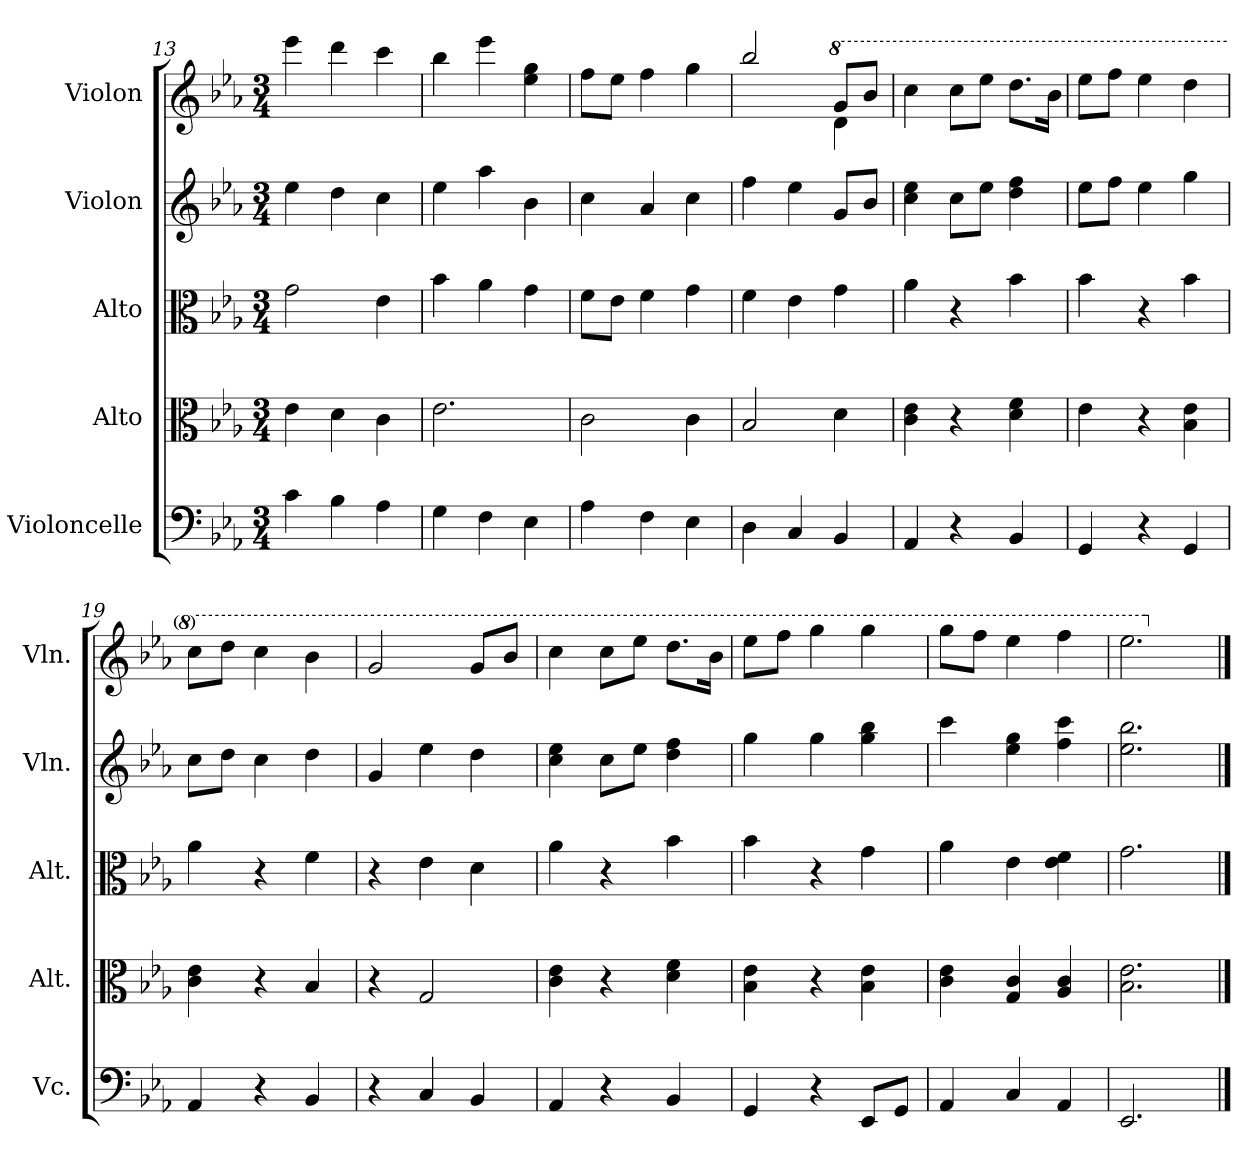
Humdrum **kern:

**kern	**kern	**kern	**kern	**kern
*part5	*part4	*part3	*part2	*part1
*staff5	*staff4	*staff3	*staff2	*staff1
*I"Violoncelle	*I"Alto	*I"Alto	*I"Violon	*I"Violon
*I'Vc.	*I'Alt.	*I'Alt.	*I'Vln.	*I'Vln.
*clefF4	*clefC3	*clefC3	*clefG2	*clefG2
*k[b-e-a-]	*k[b-e-a-]	*k[b-e-a-]	*k[b-e-a-]	*k[b-e-a-]
*M3/4	*M3/4	*M3/4	*M3/4	*M3/4
=13	=13	=13	=13	=13
4c\	4e-\	2g\	4ee-\	4eee-\
4B-\	4d\	.	4dd\	4ddd\
4A-\	4c\	4e-\	4cc\	4ccc\
=14	=14	=14	=14	=14
4G\	2.e-\	4b-\	4ee-\	4bb-\
4F\	.	4a-\	4aa-\	4eee-\
4E-\	.	4g\	4b-\	4ee-\ 4gg\
!!LO:PB:g=z
=15	=15	=15	=15	=15
4A-\	2c\	8f\L	4cc\	8ff\L
.	.	8e-\J	.	8ee-\J
4F\	.	4f\	4a-/	4ff\
4E-\	4c\	4g\	4cc\	4gg\
=16	=16	=16	=16	=16
*	*	*	*	*^
4D\	2B-/	4f\	4ff\	2bb-/	2ryy
4C/	.	4e-\	4ee-\	.	.
*	*	*	*	*8va	*
4BB-/	4d\	4g\	8g/L	8gg/L	4dd\
.	.	.	8b-/J	8bb-/J	.
*	*	*	*	*v	*v
=17	=17	=17	=17	=17
4AA-/	4c\ 4e-\	4a-\	4cc\ 4ee-\	4ccc\
4r	4r	4r	8cc\L	8ccc\L
.	.	.	8ee-\J	8eee-\J
4BB-/	4d\ 4f\	4b-\	4dd\ 4ff\	8.ddd\L
.	.	.	.	16bb-\Jk
=18	=18	=18	=18	=18
4GG/	4e-\	4b-\	8ee-\L	8eee-\L
.	.	.	8ff\J	8fff\J
4r	4r	4r	4ee-\	4eee-\
4GG/	4B-\ 4e-\	4b-\	4gg\	4ddd\
=19	=19	=19	=19	=19
4AA-/	4c\ 4e-\	4a-\	8cc\L	8ccc\L
.	.	.	8dd\J	8ddd\J
4r	4r	4r	4cc\	4ccc\
4BB-/	4B-/	4f\	4dd\	4bb-\
=20	=20	=20	=20	=20
4r	4r	4r	4g/	2gg/
4C/	2G/	4e-\	4ee-\	.
4BB-/	.	4d\	4dd\	8gg/L
.	.	.	.	8bb-/J
=21	=21	=21	=21	=21
4AA-/	4c\ 4e-\	4a-\	4cc\ 4ee-\	4ccc\
4r	4r	4r	8cc\L	8ccc\L
.	.	.	8ee-\J	8eee-\J
4BB-/	4d\ 4f\	4b-\	4dd\ 4ff\	8.ddd\L
.	.	.	.	16bb-\Jk
!!LO:LB:g=z
=22	=22	=22	=22	=22
4GG/	4B-\ 4e-\	4b-\	4gg\	8eee-\L
.	.	.	.	8fff\J
4r	4r	4r	4gg\	4ggg\
8EE-/L	4B-\ 4e-\	4g\	4gg\ 4bb-\	4ggg\
8GG/J	.	.	.	.
=23	=23	=23	=23	=23
4AA-/	4c\ 4e-\	4a-\	4ccc\	8ggg\L
.	.	.	.	8fff\J
4C/	4G/ 4c/	4e-\	4ee-\ 4gg\	4eee-\
4AA-/	4A-/ 4c/	4e-\ 4f\	4ff\ 4ccc\	4fff\
=24	=24	=24	=24	=24
2.EE-/	2.B-\ 2.e-\	2.g\	2.ee-\ 2.bb-\	2.eee-\
*	*	*	*	*X8va
==	==	==	==	==
*-	*-	*-	*-	*-
